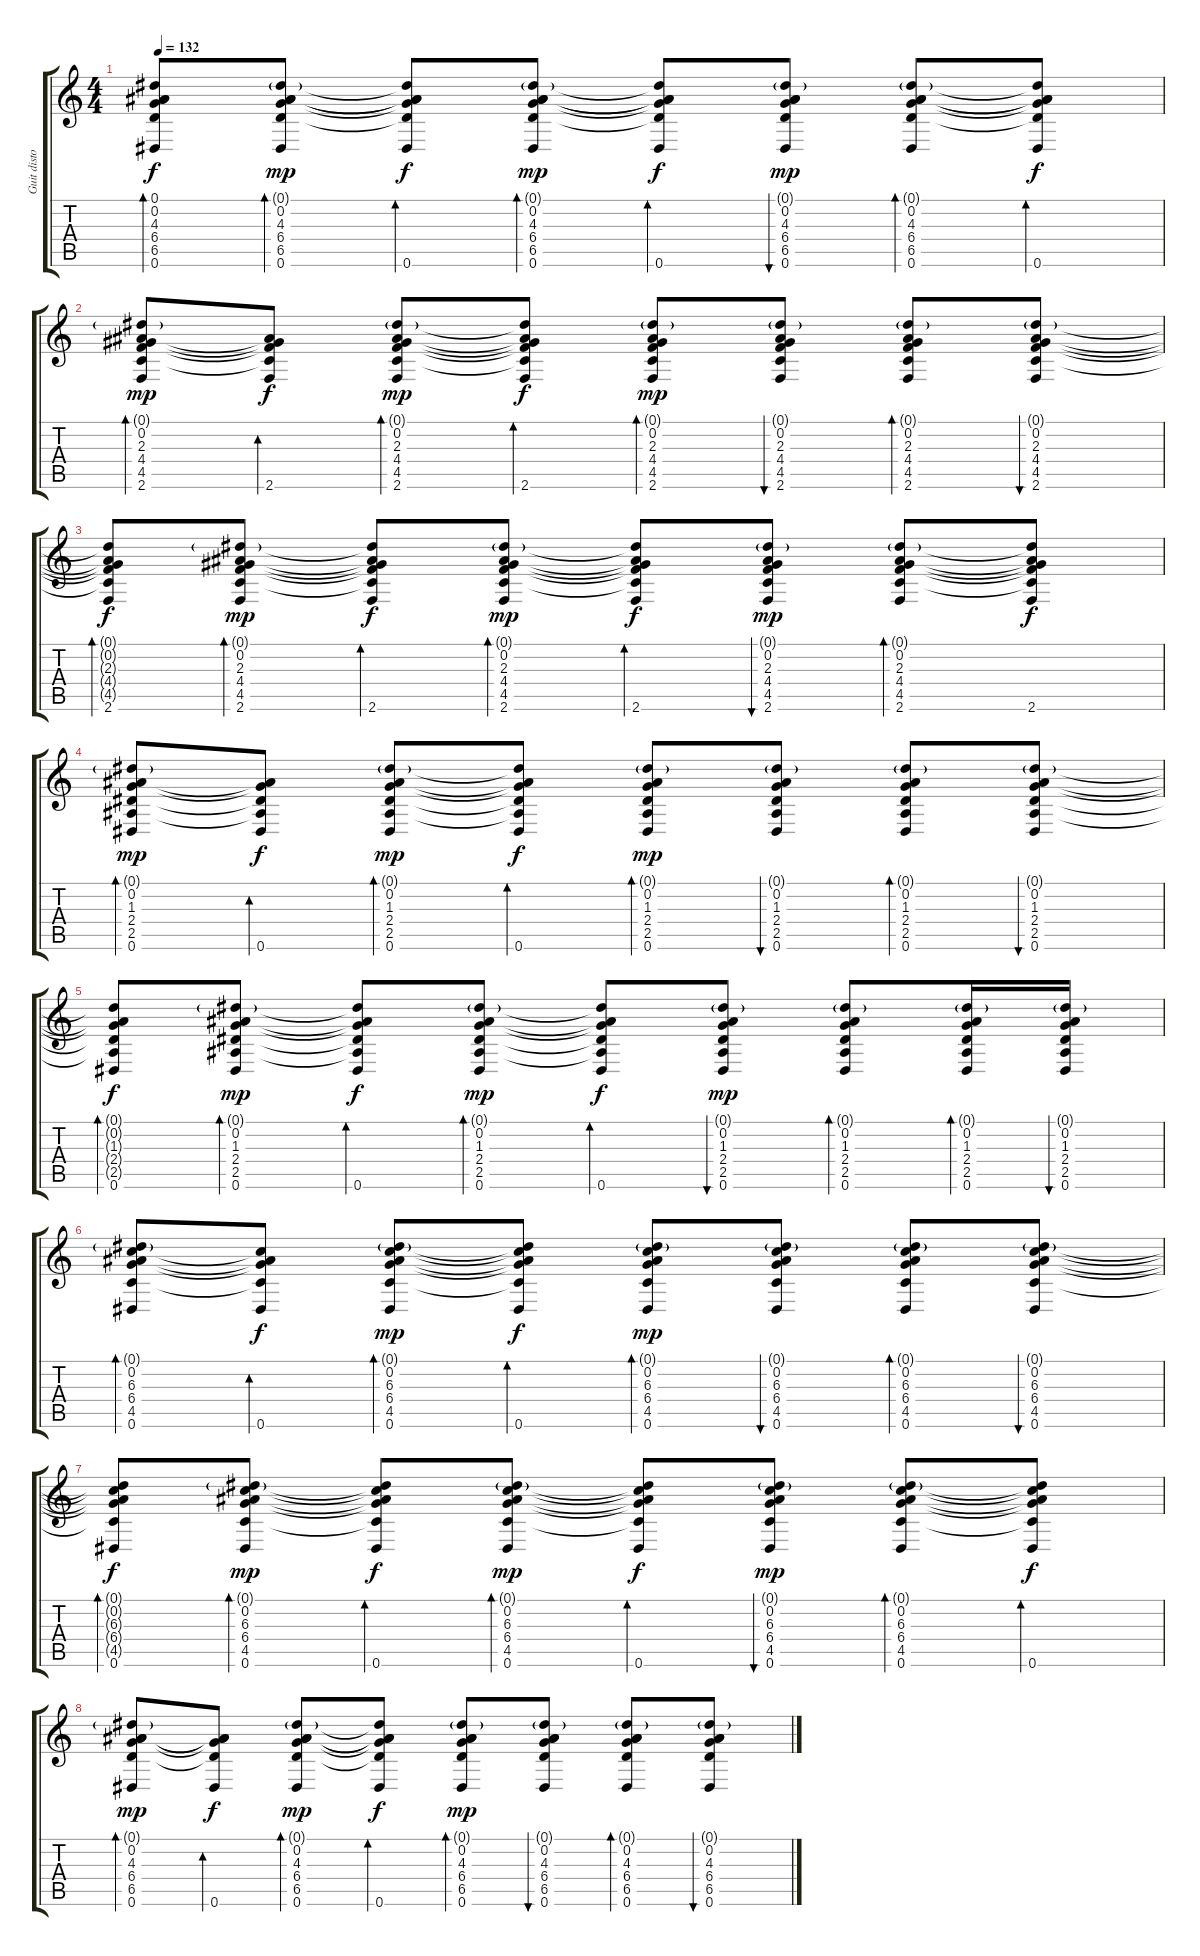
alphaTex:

\track ("Guit distor Eb" "Guit disto") {instrument overdrivenguitar}
\staff {score tabs}
\tuning (Eb4 Bb3 Gb3 Db3 Ab2 Eb2) {hide}
\ts (4 4)
\tempo 132
\clef g2
\ks c
(0.1{t} 0.2{t} 4.3{t} 6.4{t} 6.5{t} 0.6).8{bd 30 dy f} (0.1{g} 0.2 4.3 6.4 6.5 0.6).8{bd 30 dy mp} (0.1{t} 0.2{t} 4.3{t} 6.4{t} 6.5{t} 0.6).8{bd 30 dy f} (0.1{g} 0.2 4.3 6.4 6.5 0.6).8{bd 30 dy mp} (0.1{t} 0.2{t} 4.3{t} 6.4{t} 6.5{t} 0.6).8{bd 30 dy f} (0.1{g} 0.2 4.3 6.4 6.5 0.6).8{bu 30 dy mp} (0.1{g} 0.2 4.3 6.4 6.5 0.6).8{bd 30} (0.1{t} 0.2{t} 4.3{t} 6.4{t} 6.5{t} 0.6).8{bd 30 dy f} |
(0.1{g} 0.2 2.3 4.4 4.5 2.6).8{bd 30 dy mp} (0.2{t} 2.3{t} 4.4{t} 4.5{t} 2.6).8{bd 30 dy f} (0.1{g} 0.2 2.3 4.4 4.5 2.6).8{bd 30 dy mp} (0.1{t} 0.2{t} 2.3{t} 4.4{t} 4.5{t} 2.6).8{bd 30 dy f} (0.1{g} 0.2 2.3 4.4 4.5 2.6).8{bd 30 dy mp} (0.1{g} 0.2 2.3 4.4 4.5 2.6).8{bu 30} (0.1{g} 0.2 2.3 4.4 4.5 2.6).8{bd 30} (0.1{g} 0.2 2.3 4.4 4.5 2.6).8{bu 30} |
(0.1{t} 0.2{t} 2.3{t} 4.4{t} 4.5{t} 2.6).8{bd 30 dy f} (0.1{g} 0.2 2.3 4.4 4.5 2.6).8{bd 30 dy mp} (0.1{t} 0.2{t} 2.3{t} 4.4{t} 4.5{t} 2.6).8{bd 30 dy f} (0.1{g} 0.2 2.3 4.4 4.5 2.6).8{bd 30 dy mp} (0.1{t} 0.2{t} 2.3{t} 4.4{t} 4.5{t} 2.6).8{bd 30 dy f} (0.1{g} 0.2 2.3 4.4 4.5 2.6).8{bu 30 dy mp} (0.1{g} 0.2 2.3 4.4 4.5 2.6).8{bd 30} (0.1{t} 0.2{t} 2.3{t} 4.4{t} 4.5{t} 2.6).8{dy f} |
(0.1{g} 0.2 1.3 2.4 2.5 0.6).8{bd 30 dy mp} (0.2{t} 1.3{t} 2.4{t} 2.5{t} 0.6).8{bd 30 dy f} (0.1{g} 0.2 1.3 2.4 2.5 0.6).8{bd 30 dy mp} (0.1{t} 0.2{t} 1.3{t} 2.4{t} 2.5{t} 0.6).8{bd 30 dy f} (0.1{g} 0.2 1.3 2.4 2.5 0.6).8{bd 30 dy mp} (0.1{g} 0.2 1.3 2.4 2.5 0.6).8{bu 30} (0.1{g} 0.2 1.3 2.4 2.5 0.6).8{bd 30} (0.1{g} 0.2 1.3 2.4 2.5 0.6).8{bu 30} |
(0.1{t} 0.2{t} 1.3{t} 2.4{t} 2.5{t} 0.6).8{bd 30 dy f} (0.1{g} 0.2 1.3 2.4 2.5 0.6).8{bd 30 dy mp} (0.1{t} 0.2{t} 1.3{t} 2.4{t} 2.5{t} 0.6).8{bd 30 dy f} (0.1{g} 0.2 1.3 2.4 2.5 0.6).8{bd 30 dy mp} (0.1{t} 0.2{t} 1.3{t} 2.4{t} 2.5{t} 0.6).8{bd 30 dy f} (0.1{g} 0.2 1.3 2.4 2.5 0.6).8{bu 30 dy mp} (0.1{g} 0.2 1.3 2.4 2.5 0.6).8{bd 30} (0.1{g} 0.2 1.3 2.4 2.5 0.6).16{bd 30} (0.1{g} 0.2 1.3 2.4 2.5 0.6).16{bu 30} |
(0.1{g} 0.2 6.3 6.4 4.5 0.6).8{bd 30} (0.2{t} 6.3{t} 6.4{t} 4.5{t} 0.6).8{bd 30 dy f} (0.1{g} 0.2 6.3 6.4 4.5 0.6).8{bd 30 dy mp} (0.1{t} 0.2{t} 6.3{t} 6.4{t} 4.5{t} 0.6).8{bd 30 dy f} (0.1{g} 0.2 6.3 6.4 4.5 0.6).8{bd 30 dy mp} (0.1{g} 0.2 6.3 6.4 4.5 0.6).8{bu 30} (0.1{g} 0.2 6.3 6.4 4.5 0.6).8{bd 30} (0.1{g} 0.2 6.3 6.4 4.5 0.6).8{bu 30} |
(0.1{t} 0.2{t} 6.3{t} 6.4{t} 4.5{t} 0.6).8{bd 30 dy f} (0.1{g} 0.2 6.3 6.4 4.5 0.6).8{bd 30 dy mp} (0.1{t} 0.2{t} 6.3{t} 6.4{t} 4.5{t} 0.6).8{bd 30 dy f} (0.1{g} 0.2 6.3 6.4 4.5 0.6).8{bd 30 dy mp} (0.1{t} 0.2{t} 6.3{t} 6.4{t} 4.5{t} 0.6).8{bd 30 dy f} (0.1{g} 0.2 6.3 6.4 4.5 0.6).8{bu 30 dy mp} (0.1{g} 0.2 6.3 6.4 4.5 0.6).8{bd 30} (0.1{t} 0.2{t} 6.3{t} 6.4{t} 4.5{t} 0.6).8{bd 30 dy f} |
(0.1{g} 0.2 4.3 6.4 6.5 0.6).8{bd 30 dy mp} (0.2{t} 4.3{t} 6.4{t} 6.5{t} 0.6).8{bd 30 dy f} (0.1{g} 0.2 4.3 6.4 6.5 0.6).8{bd 30 dy mp} (0.1{t} 0.2{t} 4.3{t} 6.4{t} 6.5{t} 0.6).8{bd 30 dy f} (0.1{g} 0.2 4.3 6.4 6.5 0.6).8{bd 30 dy mp} (0.1{g} 0.2 4.3 6.4 6.5 0.6).8{bu 30} (0.1{g} 0.2 4.3 6.4 6.5 0.6).8{bd 30} (0.1{g} 0.2 4.3 6.4 6.5 0.6).8{bu 30}
